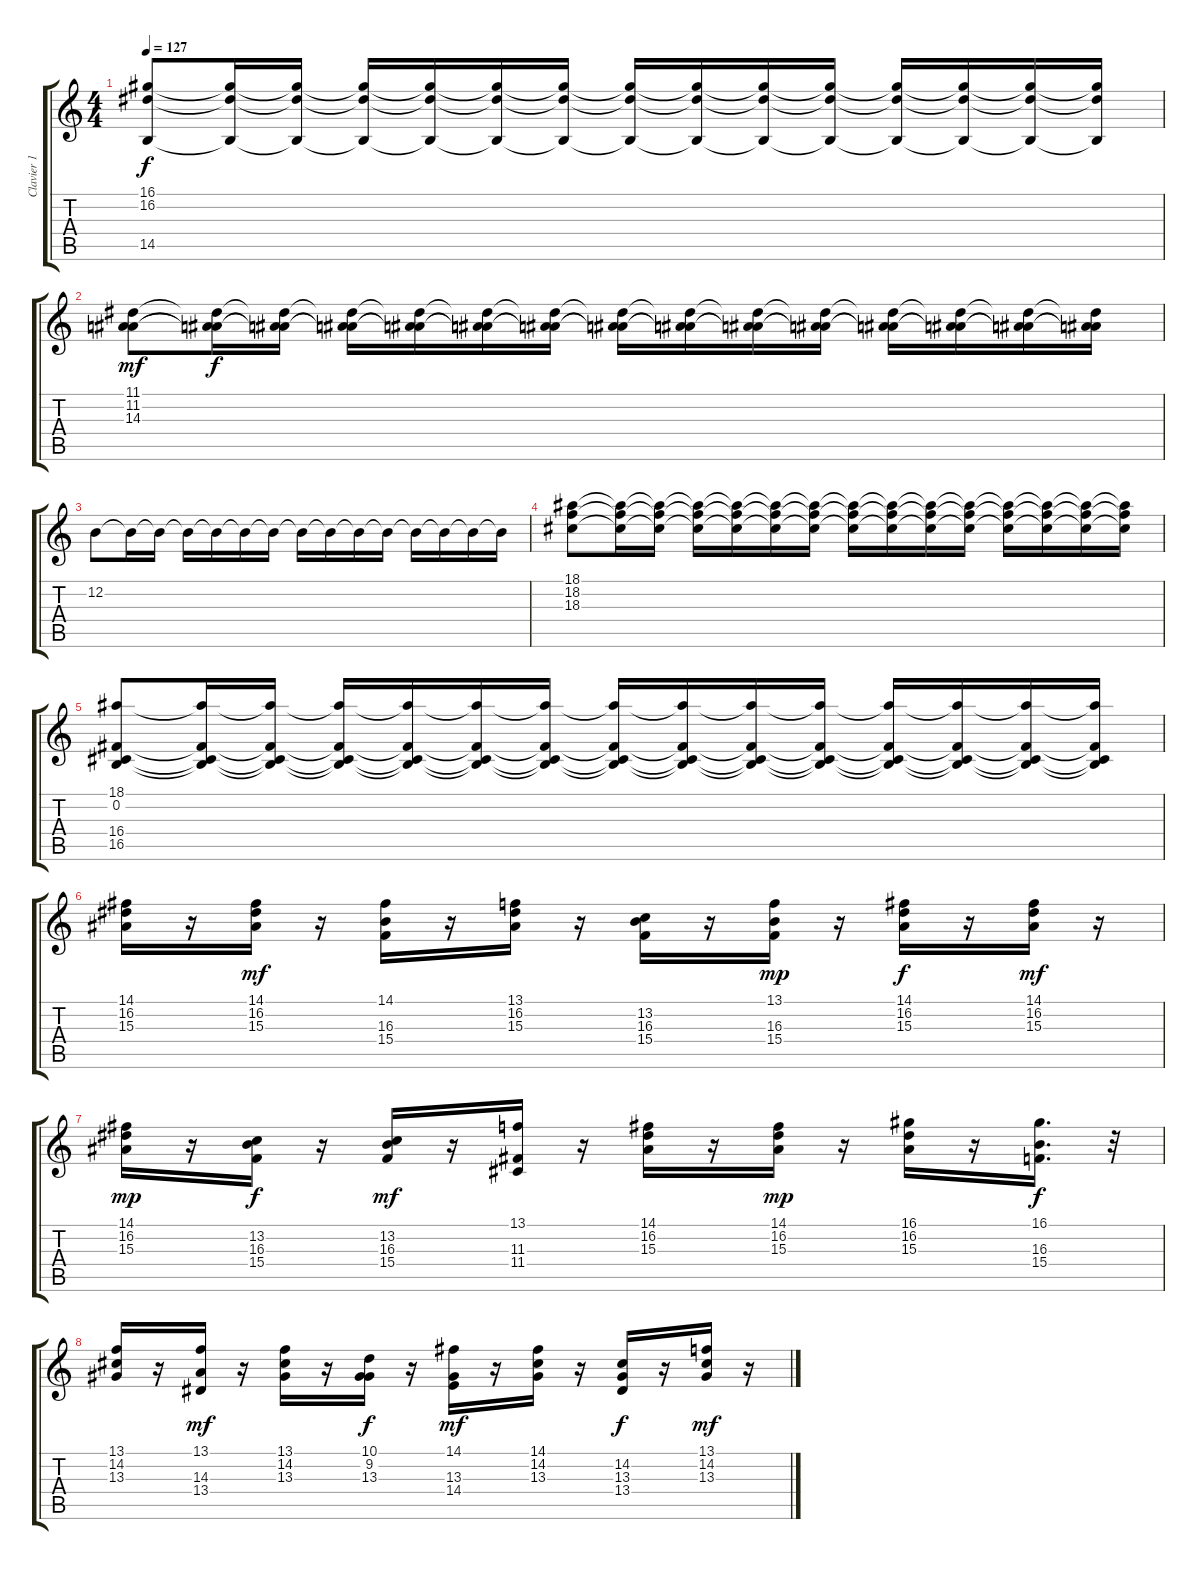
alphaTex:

\track ("Clavier 1" "Clavier 1") {instrument rockorgan}
\staff {score tabs}
\tuning (E4 B3 G3 D3 A2 E2) {hide}
\ts (4 4)
\tempo 127
\clef g2
\ks c
(16.1 16.2 14.5).8{dy f} (16.1{t} 16.2{t} 14.5{t}).16 (16.1{t} 16.2{t} 14.5{t}).16 (16.1{t} 16.2{t} 14.5{t}).16 (16.1{t} 16.2{t} 14.5{t}).16 (16.1{t} 16.2{t} 14.5{t}).16 (16.1{t} 16.2{t} 14.5{t}).16 (16.1{t} 16.2{t} 14.5{t}).16 (16.1{t} 16.2{t} 14.5{t}).16 (16.1{t} 16.2{t} 14.5{t}).16 (16.1{t} 16.2{t} 14.5{t}).16 (16.1{t} 16.2{t} 14.5{t}).16 (16.1{t} 16.2{t} 14.5{t}).16 (16.1{t} 16.2{t} 14.5{t}).16 (16.1{t} 16.2{t} 14.5{t}).16 |
(11.1 11.2 14.3).8{dy mf} (11.1{t} 11.2{t} 14.3{t}).16{dy f} (11.1{t} 11.2{t} 14.3{t}).16 (11.1{t} 11.2{t} 14.3{t}).16 (11.1{t} 11.2{t} 14.3{t}).16 (11.1{t} 11.2{t} 14.3{t}).16 (11.1{t} 11.2{t} 14.3{t}).16 (11.1{t} 11.2{t} 14.3{t}).16 (11.1{t} 11.2{t} 14.3{t}).16 (11.1{t} 11.2{t} 14.3{t}).16 (11.1{t} 11.2{t} 14.3{t}).16 (11.1{t} 11.2{t} 14.3{t}).16 (11.1{t} 11.2{t} 14.3{t}).16 (11.1{t} 11.2{t} 14.3{t}).16 (11.1{t} 11.2{t} 14.3{t}).16 |
12.2.8 12.2{t}.16 12.2{t}.16 12.2{t}.16 12.2{t}.16 12.2{t}.16 12.2{t}.16 12.2{t}.16 12.2{t}.16 12.2{t}.16 12.2{t}.16 12.2{t}.16 12.2{t}.16 12.2{t}.16 12.2{t}.16 |
(18.1 18.2 18.3).8 (18.1{t} 18.2{t} 18.3{t}).16 (18.1{t} 18.2{t} 18.3{t}).16 (18.1{t} 18.2{t} 18.3{t}).16 (18.1{t} 18.2{t} 18.3{t}).16 (18.1{t} 18.2{t} 18.3{t}).16 (18.1{t} 18.2{t} 18.3{t}).16 (18.1{t} 18.2{t} 18.3{t}).16 (18.1{t} 18.2{t} 18.3{t}).16 (18.1{t} 18.2{t} 18.3{t}).16 (18.1{t} 18.2{t} 18.3{t}).16 (18.1{t} 18.2{t} 18.3{t}).16 (18.1{t} 18.2{t} 18.3{t}).16 (18.1{t} 18.2{t} 18.3{t}).16 (18.1{t} 18.2{t} 18.3{t}).16 |
(18.1 0.2 16.4 16.5).8 (18.1{t} 0.2{t} 16.4{t} 16.5{t}).16 (18.1{t} 0.2{t} 16.4{t} 16.5{t}).16 (18.1{t} 0.2{t} 16.4{t} 16.5{t}).16 (18.1{t} 0.2{t} 16.4{t} 16.5{t}).16 (18.1{t} 0.2{t} 16.4{t} 16.5{t}).16 (18.1{t} 0.2{t} 16.4{t} 16.5{t}).16 (18.1{t} 0.2{t} 16.4{t} 16.5{t}).16 (18.1{t} 0.2{t} 16.4{t} 16.5{t}).16 (18.1{t} 0.2{t} 16.4{t} 16.5{t}).16 (18.1{t} 0.2{t} 16.4{t} 16.5{t}).16 (18.1{t} 0.2{t} 16.4{t} 16.5{t}).16 (18.1{t} 0.2{t} 16.4{t} 16.5{t}).16 (18.1{t} 0.2{t} 16.4{t} 16.5{t}).16 (18.1{t} 0.2{t} 16.4{t} 16.5{t}).16 |
(14.1 16.2 15.3).16 r.16 (14.1 16.2 15.3).16{dy mf} r.16 (14.1 16.3 15.4).16 r.16 (13.1 16.2 15.3).16 r.16 (13.2 16.3 15.4).16 r.16 (13.1 16.3 15.4).16{dy mp} r.16 (14.1 16.2 15.3).16{dy f} r.16 (14.1 16.2 15.3).16{dy mf} r.16 |
(14.1 16.2 15.3).16{dy mp} r.16 (13.2 16.3 15.4).16{dy f} r.16 (13.2 16.3 15.4).16{dy mf} r.16 (13.1 11.3 11.4).16 r.16 (14.1 16.2 15.3).16 r.16 (14.1 16.2 15.3).16{dy mp} r.16 (16.1 16.2 15.3).16 r.16 (16.1 16.3 15.4).16{d dy f} r.32 |
(13.1 14.2 13.3).16 r.16 (13.1 14.3 13.4).16{dy mf} r.16 (13.1 14.2 13.3).16 r.16 (10.1 9.2 13.3).16{dy f} r.16 (14.1 13.3 14.4).16{dy mf} r.16 (14.1 14.2 13.3).16 r.16 (14.2 13.3 13.4).16{dy f} r.16 (13.1 14.2 13.3).16{dy mf} r.16
